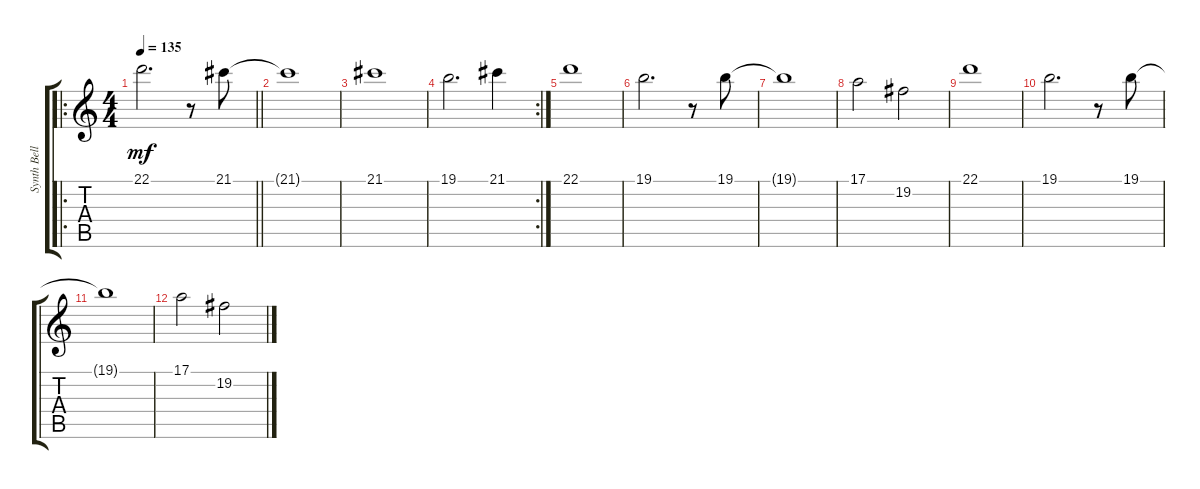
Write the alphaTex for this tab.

\track ("Synth Bells" "Synth Bell") {instrument vibraphone bank 255}
\staff {score tabs}
\tuning (E4 B3 G3 D3 A2 E2) {hide}
\ro
\ts (4 4)
\tempo 135
\clef g2
\barLineRight lightlight
\ks c
22.1.2{d dy mf} r.8 21.1.8 |
21.1{t}.1 |
21.1.1 |
\rc 2
19.1.2{d} 21.1.4 |
22.1.1 |
19.1.2{d} r.8 19.1.8 |
19.1{t}.1 |
17.1.2 19.2.2 |
22.1.1 |
19.1.2{d} r.8 19.1.8 |
19.1{t}.1 |
17.1.2 19.2.2
